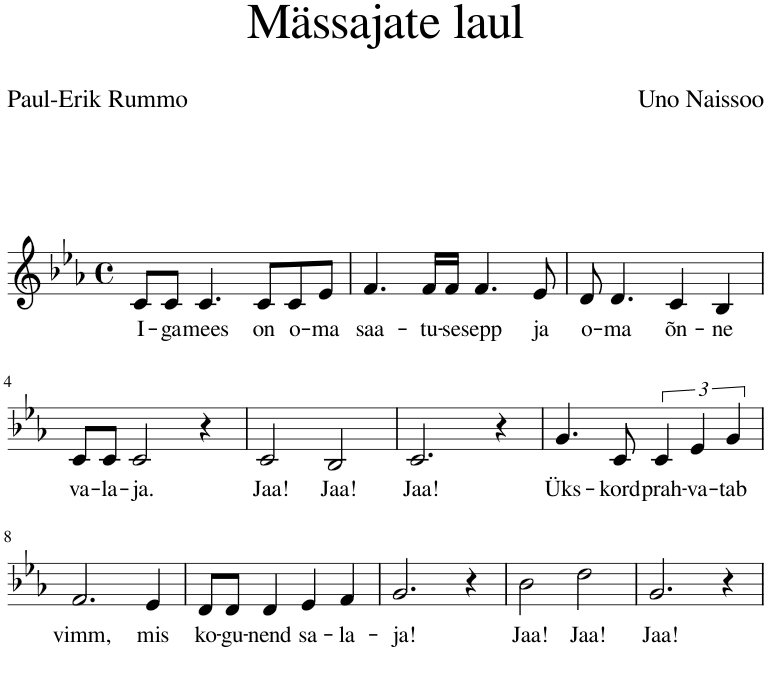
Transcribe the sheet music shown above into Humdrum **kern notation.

**kern	**text
*part1	*part1
*staff1	*staff1
*I"Piano	*
*I'Pno.	*
*clefG2	*
*k[b-e-a-]	*
*M4/4	*
*met(c)	*
=1	=1
!	!LO:LY:b
8c/L	I-
!	!LO:LY:b
8c/J	-ga
!	!LO:LY:b
4.c/	mees
!	!LO:LY:b
8c/L	on
!	!LO:LY:b
8c/	o-
!	!LO:LY:b
8e-/J	-ma
=2	=2
!	!LO:LY:b
4.f/	saa-
!	!LO:LY:b
16f/LL	-tu-
!	!LO:LY:b
16f/JJ	-se
!	!LO:LY:b
4.f/	sepp
!	!LO:LY:b
8e-/	ja
=3	=3
!	!LO:LY:b
8d/	o-
!	!LO:LY:b
4.d/	-ma
!	!LO:LY:b
4c/	õn-
!	!LO:LY:b
4B-/	-ne
!!LO:LB:g=z
=4	=4
!	!LO:LY:b
8c/L	va-
!	!LO:LY:b
8c/J	-la-
!	!LO:LY:b
2c/	-ja.
4r	.
=5	=5
!	!LO:LY:b
2c/	Jaa!
!	!LO:LY:b
2B-/	Jaa!
=6	=6
!	!LO:LY:b
2.c/	Jaa!
4r	.
=7	=7
!	!LO:LY:b
4.g/	Üks-
!	!LO:LY:b
8c/	-kord
!	!LO:LY:b
6c/	prah-
!	!LO:LY:b
6e-/	-va-
!	!LO:LY:b
6g/	-tab
!!LO:LB:g=z
=8	=8
!	!LO:LY:b
2.f/	vimm,
!	!LO:LY:b
4e-/	mis
=9	=9
!	!LO:LY:b
8d/L	ko-
!	!LO:LY:b
8d/J	-gu-
!	!LO:LY:b
4d/	-nend
!	!LO:LY:b
4e-/	sa-
!	!LO:LY:b
4f/	-la-
=10	=10
!	!LO:LY:b
2.g/	-ja!
4r	.
=11	=11
!	!LO:LY:b
2b-\	Jaa!
!	!LO:LY:b
2dd\	Jaa!
=12	=12
!	!LO:LY:b
2.g/	Jaa!
4r	.
=	=
*-	*-
